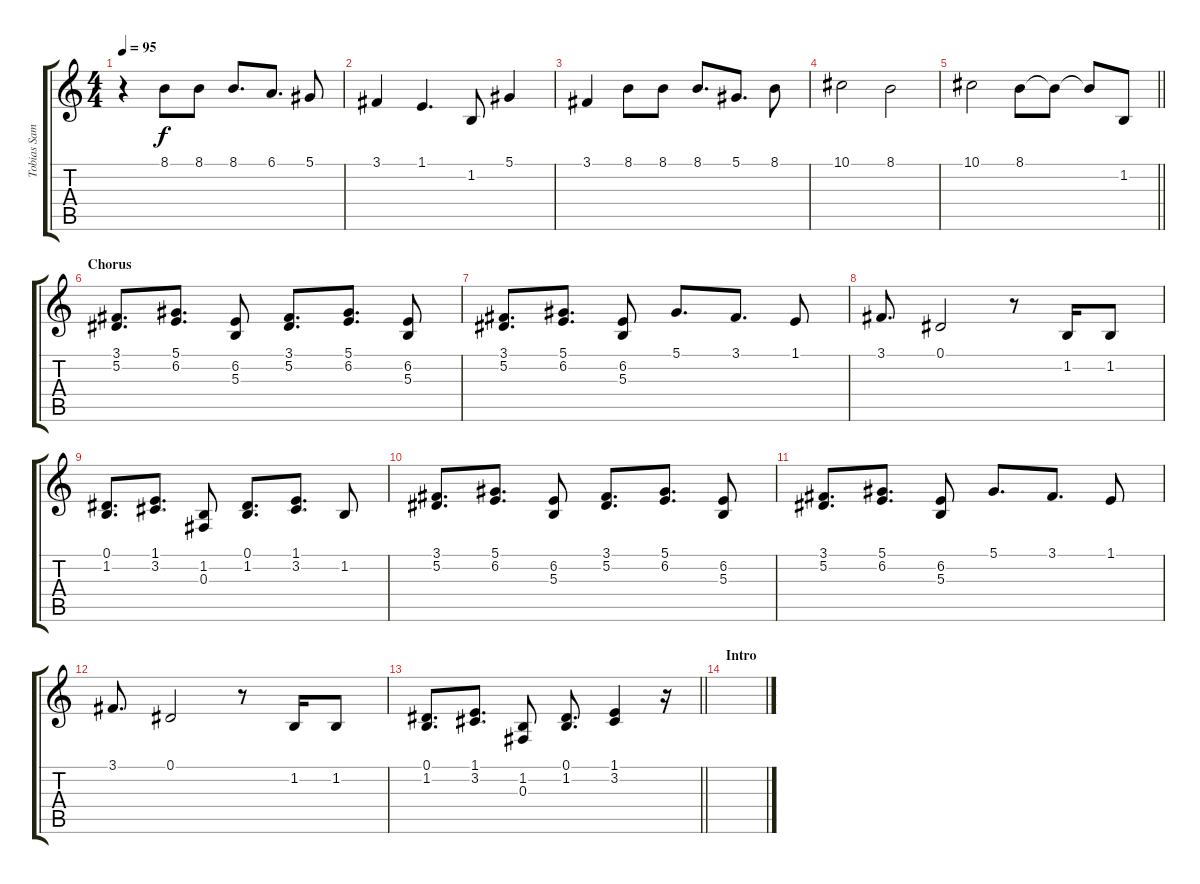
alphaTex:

\track ("Tobias Sammet" "Tobias Sam") {instrument lead3calliope}
\staff {score tabs}
\tuning (Eb4 Bb3 Gb3 Db3 Ab2 Eb2) {hide}
\ts (4 4)
\tempo 95
\clef g2
\ks c
r.4{dy f} 8.1.8 8.1.8 8.1.8{d} 6.1.8{d} 5.1.8 |
3.1.4 1.1.4{d} 1.2.8 5.1.4 |
3.1.4 8.1.8 8.1.8 8.1.8{d} 5.1.8{d} 8.1.8 |
10.1.2 8.1.2 |
\barLineRight lightlight
10.1.2 8.1.8 8.1{t}.8 8.1{t}.8 1.2.8 |
\section ("" "Chorus")
(3.1 5.2).8{d} (5.1 6.2).8{d} (6.2 5.3).8 (3.1 5.2).8{d} (5.1 6.2).8{d} (6.2 5.3).8 |
(3.1 5.2).8{d} (5.1 6.2).8{d} (6.2 5.3).8 5.1.8{d} 3.1.8{d} 1.1.8 |
3.1.8{d} 0.1.2 r.8 1.2.16 1.2.8 |
(0.1 1.2).8{d} (1.1 3.2).8{d} (1.2 0.3).8 (0.1 1.2).8{d} (1.1 3.2).8{d} 1.2.8 |
(3.1 5.2).8{d} (5.1 6.2).8{d} (6.2 5.3).8 (3.1 5.2).8{d} (5.1 6.2).8{d} (6.2 5.3).8 |
(3.1 5.2).8{d} (5.1 6.2).8{d} (6.2 5.3).8 5.1.8{d} 3.1.8{d} 1.1.8 |
3.1.8{d} 0.1.2 r.8 1.2.16 1.2.8 |
\barLineRight lightlight
(0.1 1.2).8{d} (1.1 3.2).8{d} (1.2 0.3).8 (0.1 1.2).8{d} (1.1 3.2).4 r.16 |
\section ("" "Intro")
